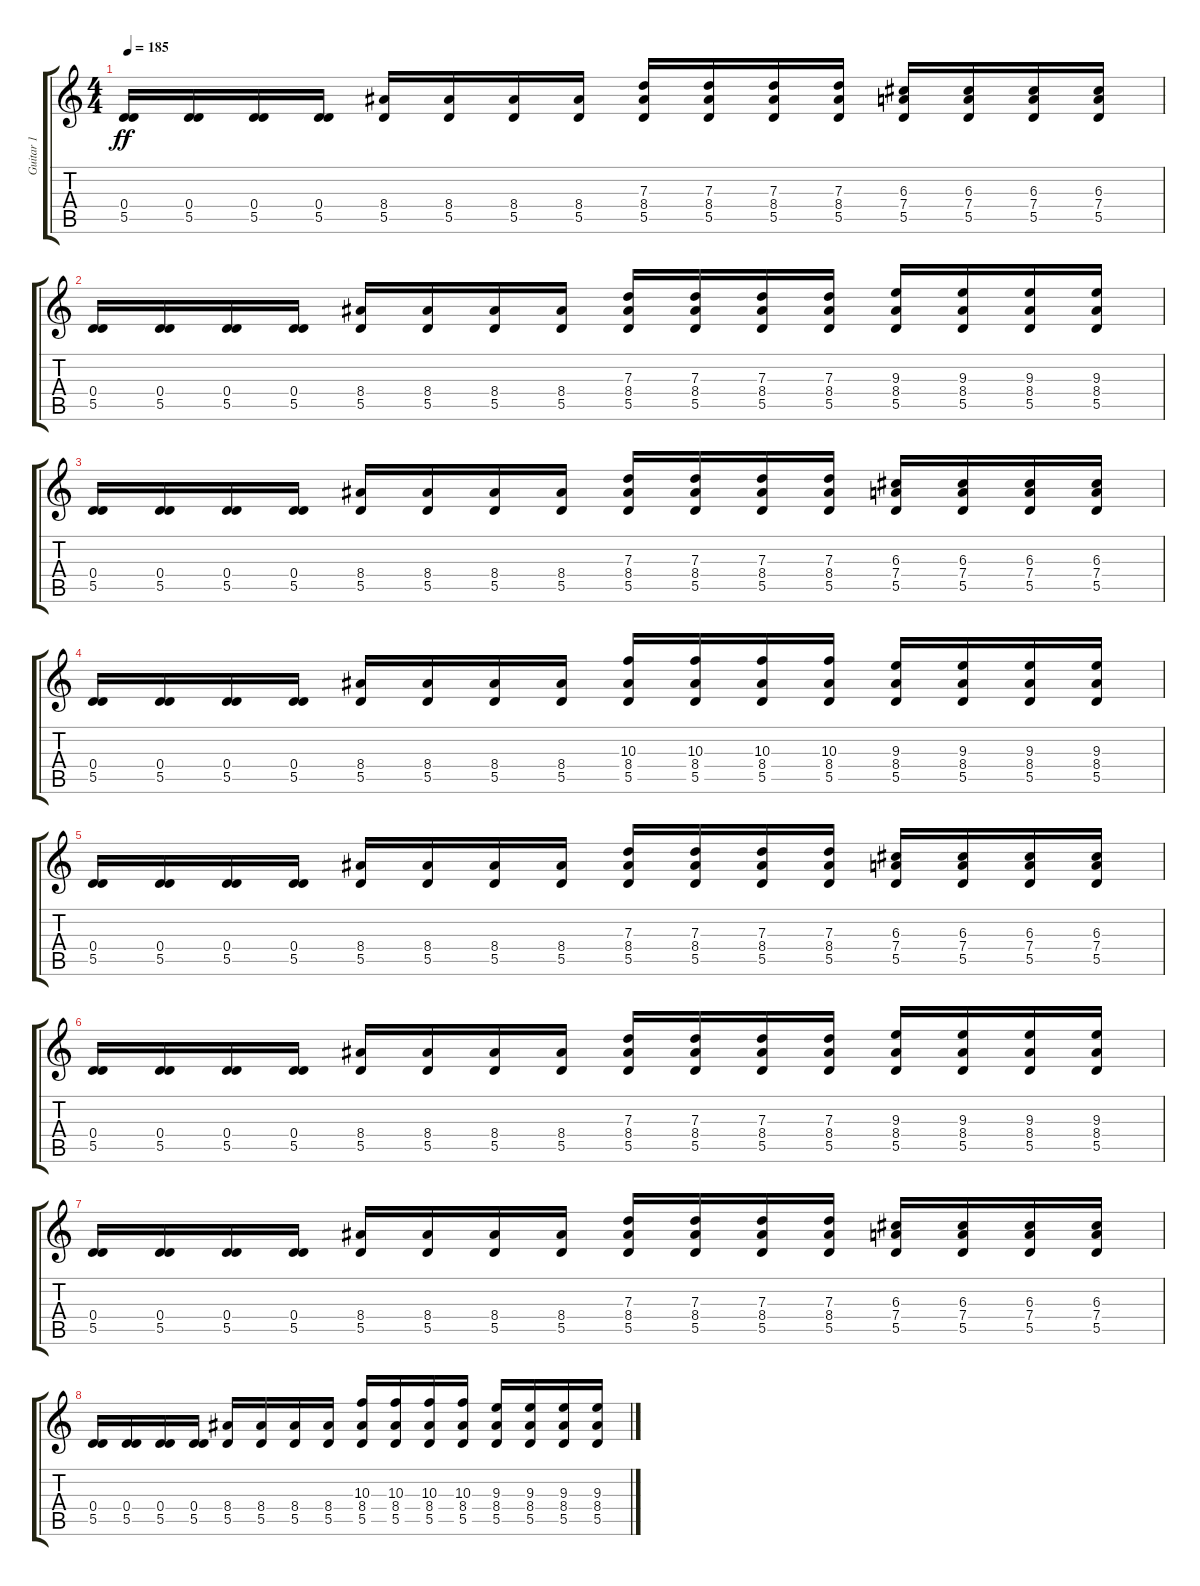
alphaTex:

\track ("Guitar 1" "Guitar 1") {instrument distortionguitar}
\staff {score tabs}
\tuning (E4 B3 G3 D3 A2 E2) {hide}
\ts (4 4)
\tempo 185
\clef g2
\ks c
(0.4 5.5).16{dy ff} (0.4 5.5).16 (0.4 5.5).16 (0.4 5.5).16 (8.4 5.5).16 (8.4 5.5).16 (8.4 5.5).16 (8.4 5.5).16 (7.3 8.4 5.5).16 (7.3 8.4 5.5).16 (7.3 8.4 5.5).16 (7.3 8.4 5.5).16 (6.3 7.4 5.5).16 (6.3 7.4 5.5).16 (6.3 7.4 5.5).16 (6.3 7.4 5.5).16 |
(0.4 5.5).16 (0.4 5.5).16 (0.4 5.5).16 (0.4 5.5).16 (8.4 5.5).16 (8.4 5.5).16 (8.4 5.5).16 (8.4 5.5).16 (7.3 8.4 5.5).16 (7.3 8.4 5.5).16 (7.3 8.4 5.5).16 (7.3 8.4 5.5).16 (9.3 8.4 5.5).16 (9.3 8.4 5.5).16 (9.3 8.4 5.5).16 (9.3 8.4 5.5).16 |
(0.4 5.5).16 (0.4 5.5).16 (0.4 5.5).16 (0.4 5.5).16 (8.4 5.5).16 (8.4 5.5).16 (8.4 5.5).16 (8.4 5.5).16 (7.3 8.4 5.5).16 (7.3 8.4 5.5).16 (7.3 8.4 5.5).16 (7.3 8.4 5.5).16 (6.3 7.4 5.5).16 (6.3 7.4 5.5).16 (6.3 7.4 5.5).16 (6.3 7.4 5.5).16 |
(0.4 5.5).16 (0.4 5.5).16 (0.4 5.5).16 (0.4 5.5).16 (8.4 5.5).16 (8.4 5.5).16 (8.4 5.5).16 (8.4 5.5).16 (10.3 8.4 5.5).16 (10.3 8.4 5.5).16 (10.3 8.4 5.5).16 (10.3 8.4 5.5).16 (9.3 8.4 5.5).16 (9.3 8.4 5.5).16 (9.3 8.4 5.5).16 (9.3 8.4 5.5).16 |
(0.4 5.5).16 (0.4 5.5).16 (0.4 5.5).16 (0.4 5.5).16 (8.4 5.5).16 (8.4 5.5).16 (8.4 5.5).16 (8.4 5.5).16 (7.3 8.4 5.5).16 (7.3 8.4 5.5).16 (7.3 8.4 5.5).16 (7.3 8.4 5.5).16 (6.3 7.4 5.5).16 (6.3 7.4 5.5).16 (6.3 7.4 5.5).16 (6.3 7.4 5.5).16 |
(0.4 5.5).16 (0.4 5.5).16 (0.4 5.5).16 (0.4 5.5).16 (8.4 5.5).16 (8.4 5.5).16 (8.4 5.5).16 (8.4 5.5).16 (7.3 8.4 5.5).16 (7.3 8.4 5.5).16 (7.3 8.4 5.5).16 (7.3 8.4 5.5).16 (9.3 8.4 5.5).16 (9.3 8.4 5.5).16 (9.3 8.4 5.5).16 (9.3 8.4 5.5).16 |
(0.4 5.5).16 (0.4 5.5).16 (0.4 5.5).16 (0.4 5.5).16 (8.4 5.5).16 (8.4 5.5).16 (8.4 5.5).16 (8.4 5.5).16 (7.3 8.4 5.5).16 (7.3 8.4 5.5).16 (7.3 8.4 5.5).16 (7.3 8.4 5.5).16 (6.3 7.4 5.5).16 (6.3 7.4 5.5).16 (6.3 7.4 5.5).16 (6.3 7.4 5.5).16 |
(0.4 5.5).16 (0.4 5.5).16 (0.4 5.5).16 (0.4 5.5).16 (8.4 5.5).16 (8.4 5.5).16 (8.4 5.5).16 (8.4 5.5).16 (10.3 8.4 5.5).16 (10.3 8.4 5.5).16 (10.3 8.4 5.5).16 (10.3 8.4 5.5).16 (9.3 8.4 5.5).16 (9.3 8.4 5.5).16 (9.3 8.4 5.5).16 (9.3 8.4 5.5).16
